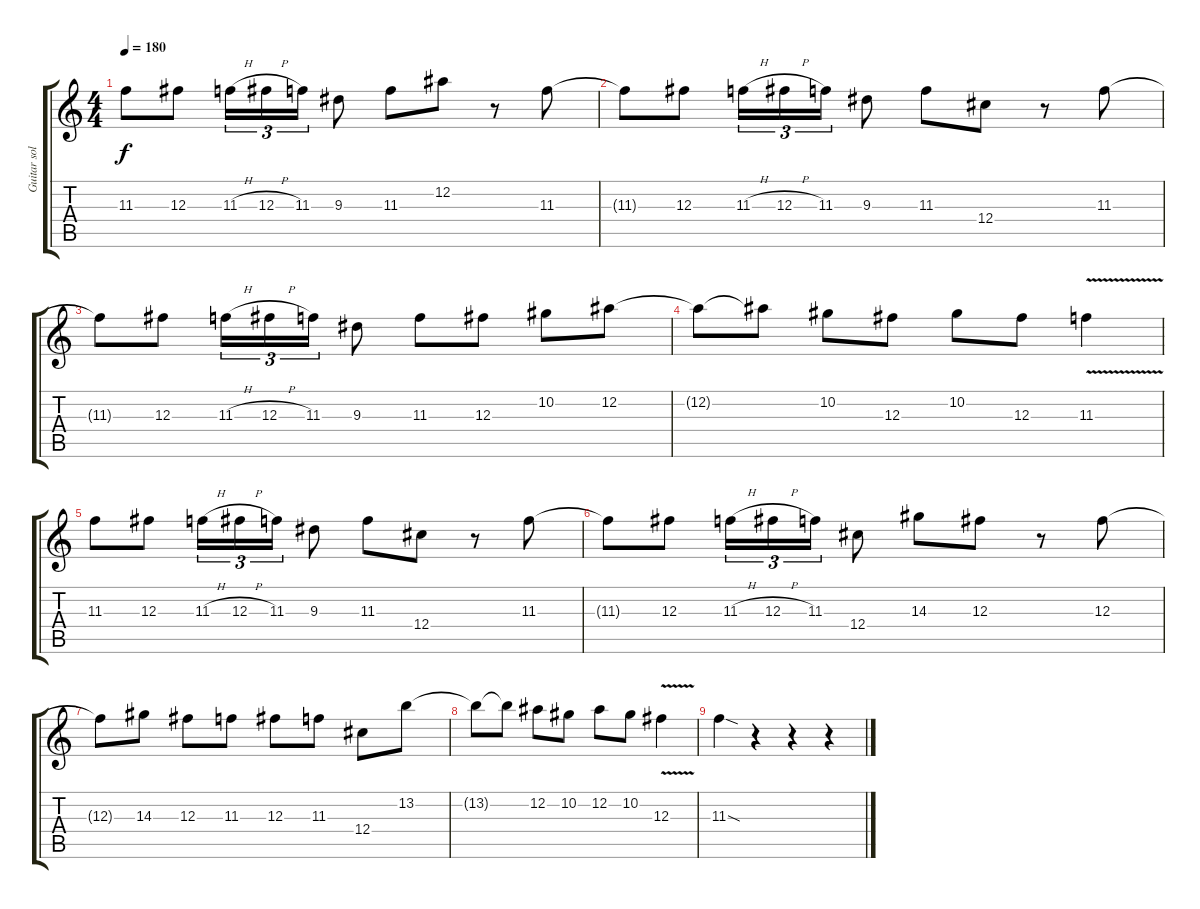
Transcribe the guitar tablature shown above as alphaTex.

\track ("Guitar solo" "Guitar sol") {instrument distortionguitar}
\staff {score tabs}
\tuning (Eb4 Bb3 Gb3 Db3 Ab2 Eb2) {hide}
\ts (4 4)
\tempo 180
\clef g2
\ks c
11.3.8{dy f volume 15 balance 2 instrument overdrivenguitar} 12.3.8 11.3{h}.16{tu (3 2)} 12.3{h}.16{tu (3 2)} 11.3.16{tu (3 2)} 9.3.8 11.3.8 12.2.8 r.8 11.3.8 |
11.3{t}.8 12.3.8 11.3{h}.16{tu (3 2)} 12.3{h}.16{tu (3 2)} 11.3.16{tu (3 2)} 9.3.8 11.3.8 12.4.8 r.8 11.3.8 |
11.3{t}.8 12.3.8 11.3{h}.16{tu (3 2)} 12.3{h}.16{tu (3 2)} 11.3.16{tu (3 2)} 9.3.8 11.3.8 12.3.8 10.2.8 12.2.8 |
12.2{t}.8 12.2{t}.8 10.2.8 12.3.8 10.2.8 12.3.8 11.3{v}.4 |
11.3.8 12.3.8 11.3{h}.16{tu (3 2)} 12.3{h}.16{tu (3 2)} 11.3.16{tu (3 2)} 9.3.8 11.3.8 12.4.8 r.8 11.3.8 |
11.3{t}.8 12.3.8 11.3{h}.16{tu (3 2)} 12.3{h}.16{tu (3 2)} 11.3.16{tu (3 2)} 12.4.8 14.3.8 12.3.8 r.8 12.3.8 |
12.3{t}.8 14.3.8 12.3.8 11.3.8 12.3.8 11.3.8 12.4.8 13.2.8 |
13.2{t}.8 13.2{t}.8 12.2.8 10.2.8 12.2.8 10.2.8 12.3{v}.4 |
11.3{sod}.4 r.4 r.4 r.4
